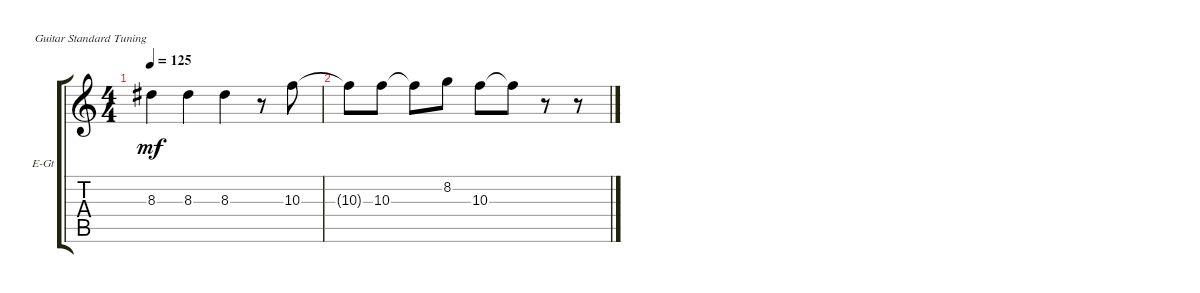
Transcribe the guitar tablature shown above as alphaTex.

\defaultSystemsLayout 4
\bracketExtendMode groupsimilarinstruments
\firstSystemTrackNameOrientation horizontal
\otherSystemsTrackNameOrientation horizontal
\track ("Electric Guitar" "E-Gt") {instrument overdrivenguitar}
\staff {score tabs}
\tuning (E4 B3 G3 D3 A2 E2)
\ts (4 4)
\tempo 125
\clef g2
\ks c
8.3.4{dy mf} 8.3.4 8.3.4 r.8 10.3.8 |
10.3{t}.8 10.3.8 10.3{t}.8 8.2.8 10.3.8 10.3{t}.8 r.8 r.8
